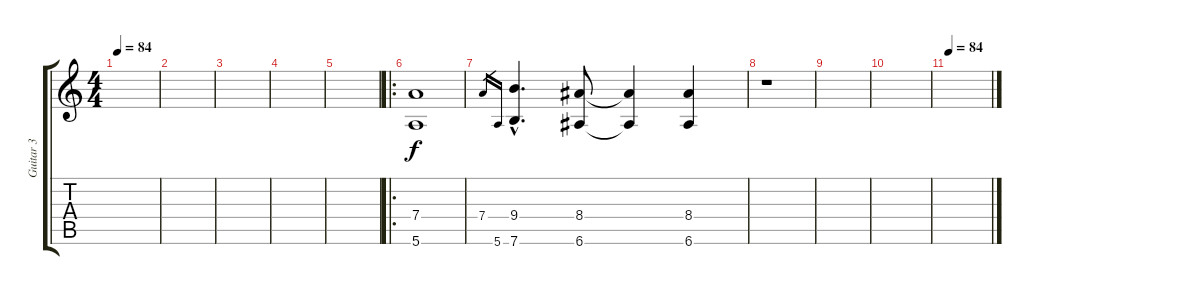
\track ("Guitar 3" "Guitar 3") {instrument distortionguitar}
\staff {score tabs}
\tuning (E4 B3 G3 D3 A2 E2) {hide}
\ts (4 4)
\tempo 84
\clef g2
\ks c
|
|
|
|
|
\ro
(7.4 5.6).1 |
7.4.16{gr} 5.6.16{gr} (9.4{hac} 7.6{hac}).4{d} (8.4 6.6).8 (8.4{t} 6.6{t}).4 (8.4 6.6).4 |
r.1 |
|
|
\tempo 84
